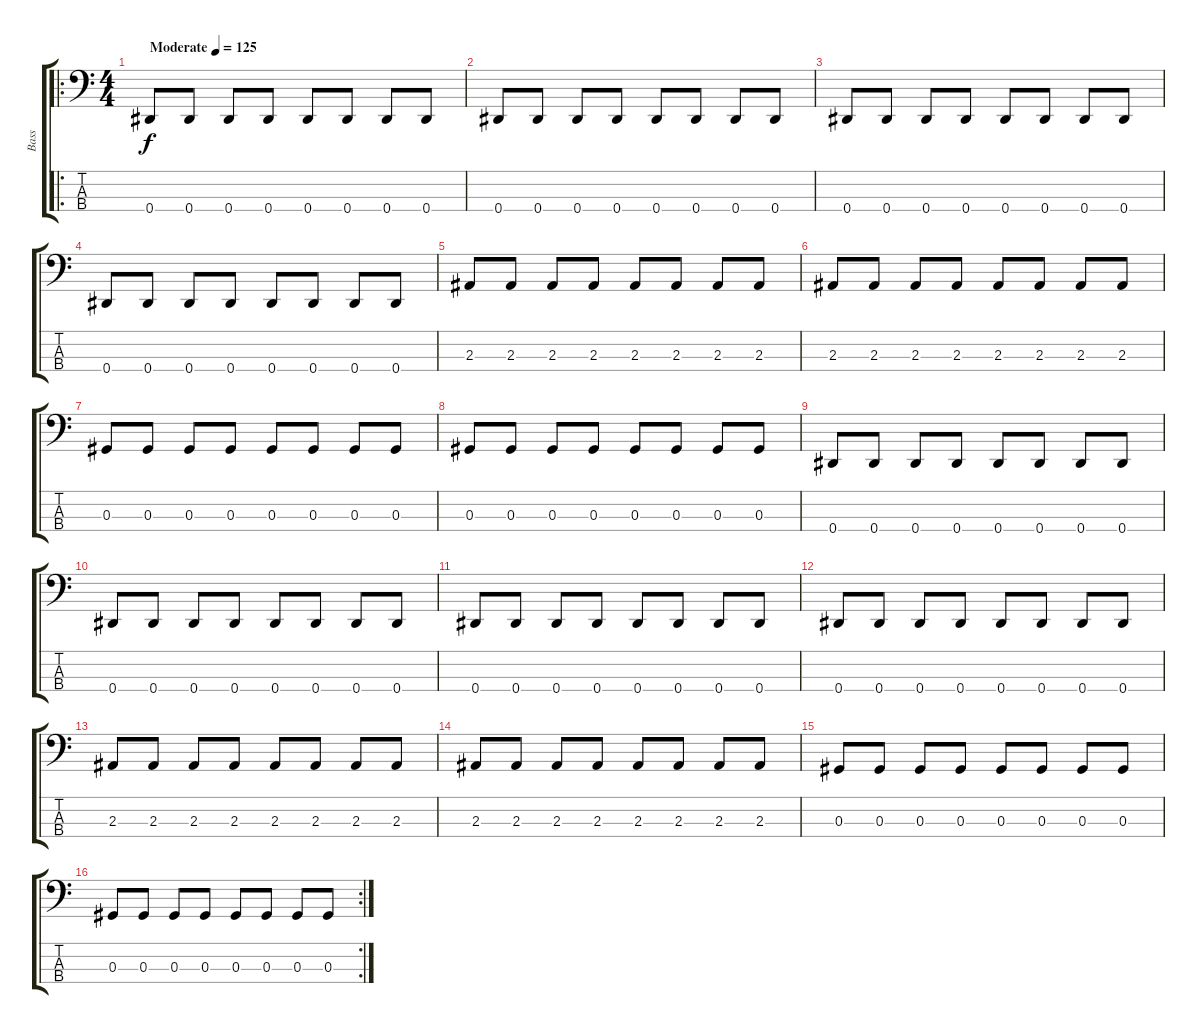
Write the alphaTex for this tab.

\track ("Bass" "Bass") {instrument electricbassfinger}
\staff {score tabs}
\tuning (Gb2 Db2 Ab1 Eb1) {hide}
\ro
\ts (4 4)
\tempo (125 "Moderate")
\clef f4
\ks c
0.4.8{dy f instrument electricbassfinger} 0.4.8 0.4.8 0.4.8 0.4.8 0.4.8 0.4.8 0.4.8 |
0.4.8 0.4.8 0.4.8 0.4.8 0.4.8 0.4.8 0.4.8 0.4.8 |
0.4.8 0.4.8 0.4.8 0.4.8 0.4.8 0.4.8 0.4.8 0.4.8 |
0.4.8 0.4.8 0.4.8 0.4.8 0.4.8 0.4.8 0.4.8 0.4.8 |
2.3.8 2.3.8 2.3.8 2.3.8 2.3.8 2.3.8 2.3.8 2.3.8 |
2.3.8 2.3.8 2.3.8 2.3.8 2.3.8 2.3.8 2.3.8 2.3.8 |
0.3.8 0.3.8 0.3.8 0.3.8 0.3.8 0.3.8 0.3.8 0.3.8 |
0.3.8 0.3.8 0.3.8 0.3.8 0.3.8 0.3.8 0.3.8 0.3.8 |
0.4.8 0.4.8 0.4.8 0.4.8 0.4.8 0.4.8 0.4.8 0.4.8 |
0.4.8 0.4.8 0.4.8 0.4.8 0.4.8 0.4.8 0.4.8 0.4.8 |
0.4.8 0.4.8 0.4.8 0.4.8 0.4.8 0.4.8 0.4.8 0.4.8 |
0.4.8 0.4.8 0.4.8 0.4.8 0.4.8 0.4.8 0.4.8 0.4.8 |
2.3.8 2.3.8 2.3.8 2.3.8 2.3.8 2.3.8 2.3.8 2.3.8 |
2.3.8 2.3.8 2.3.8 2.3.8 2.3.8 2.3.8 2.3.8 2.3.8 |
0.3.8 0.3.8 0.3.8 0.3.8 0.3.8 0.3.8 0.3.8 0.3.8 |
\rc 2
0.3.8 0.3.8 0.3.8 0.3.8 0.3.8 0.3.8 0.3.8 0.3.8
